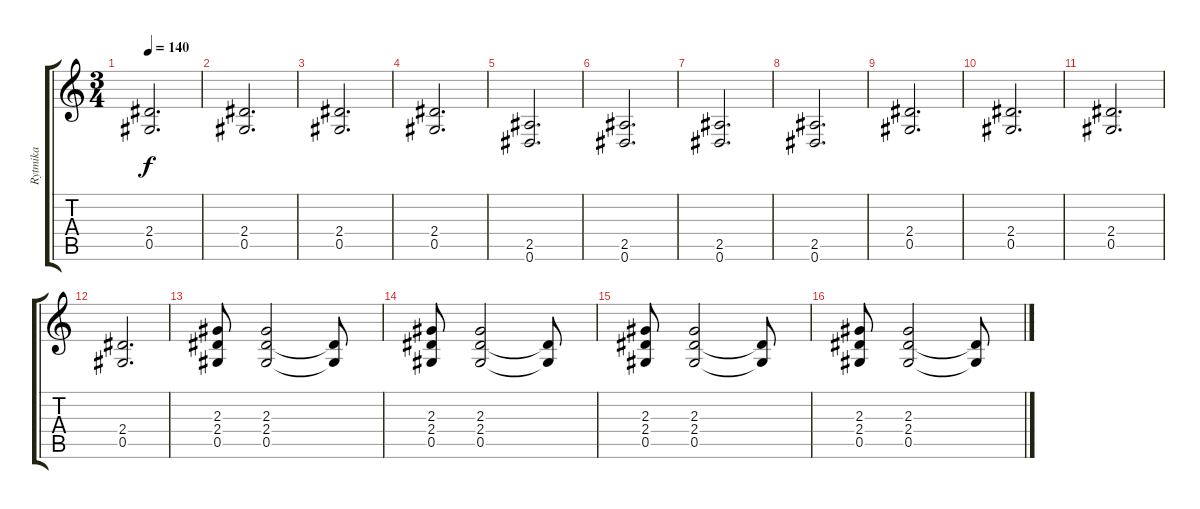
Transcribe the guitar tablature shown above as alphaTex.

\track ("Rytmika" "Rytmika") {instrument overdrivenguitar}
\staff {score tabs}
\tuning (Eb4 Bb3 Gb3 Db3 Ab2 Eb2) {hide}
\ts (3 4)
\tempo 140
\clef g2
\ks c
(2.4 0.5).2{d dy f} |
(2.4 0.5).2{d} |
(2.4 0.5).2{d} |
(2.4 0.5).2{d} |
(2.5 0.6).2{d} |
(2.5 0.6).2{d} |
(2.5 0.6).2{d} |
(2.5 0.6).2{d} |
(2.4 0.5).2{d} |
(2.4 0.5).2{d} |
(2.4 0.5).2{d} |
(2.4 0.5).2{d} |
(2.3 2.4 0.5).8 (2.3 2.4 0.5).2 (2.4{t} 0.5{t}).8 |
(2.3 2.4 0.5).8 (2.3 2.4 0.5).2 (2.4{t} 0.5{t}).8 |
(2.3 2.4 0.5).8 (2.3 2.4 0.5).2 (2.4{t} 0.5{t}).8 |
(2.3 2.4 0.5).8 (2.3 2.4 0.5).2 (2.4{t} 0.5{t}).8
